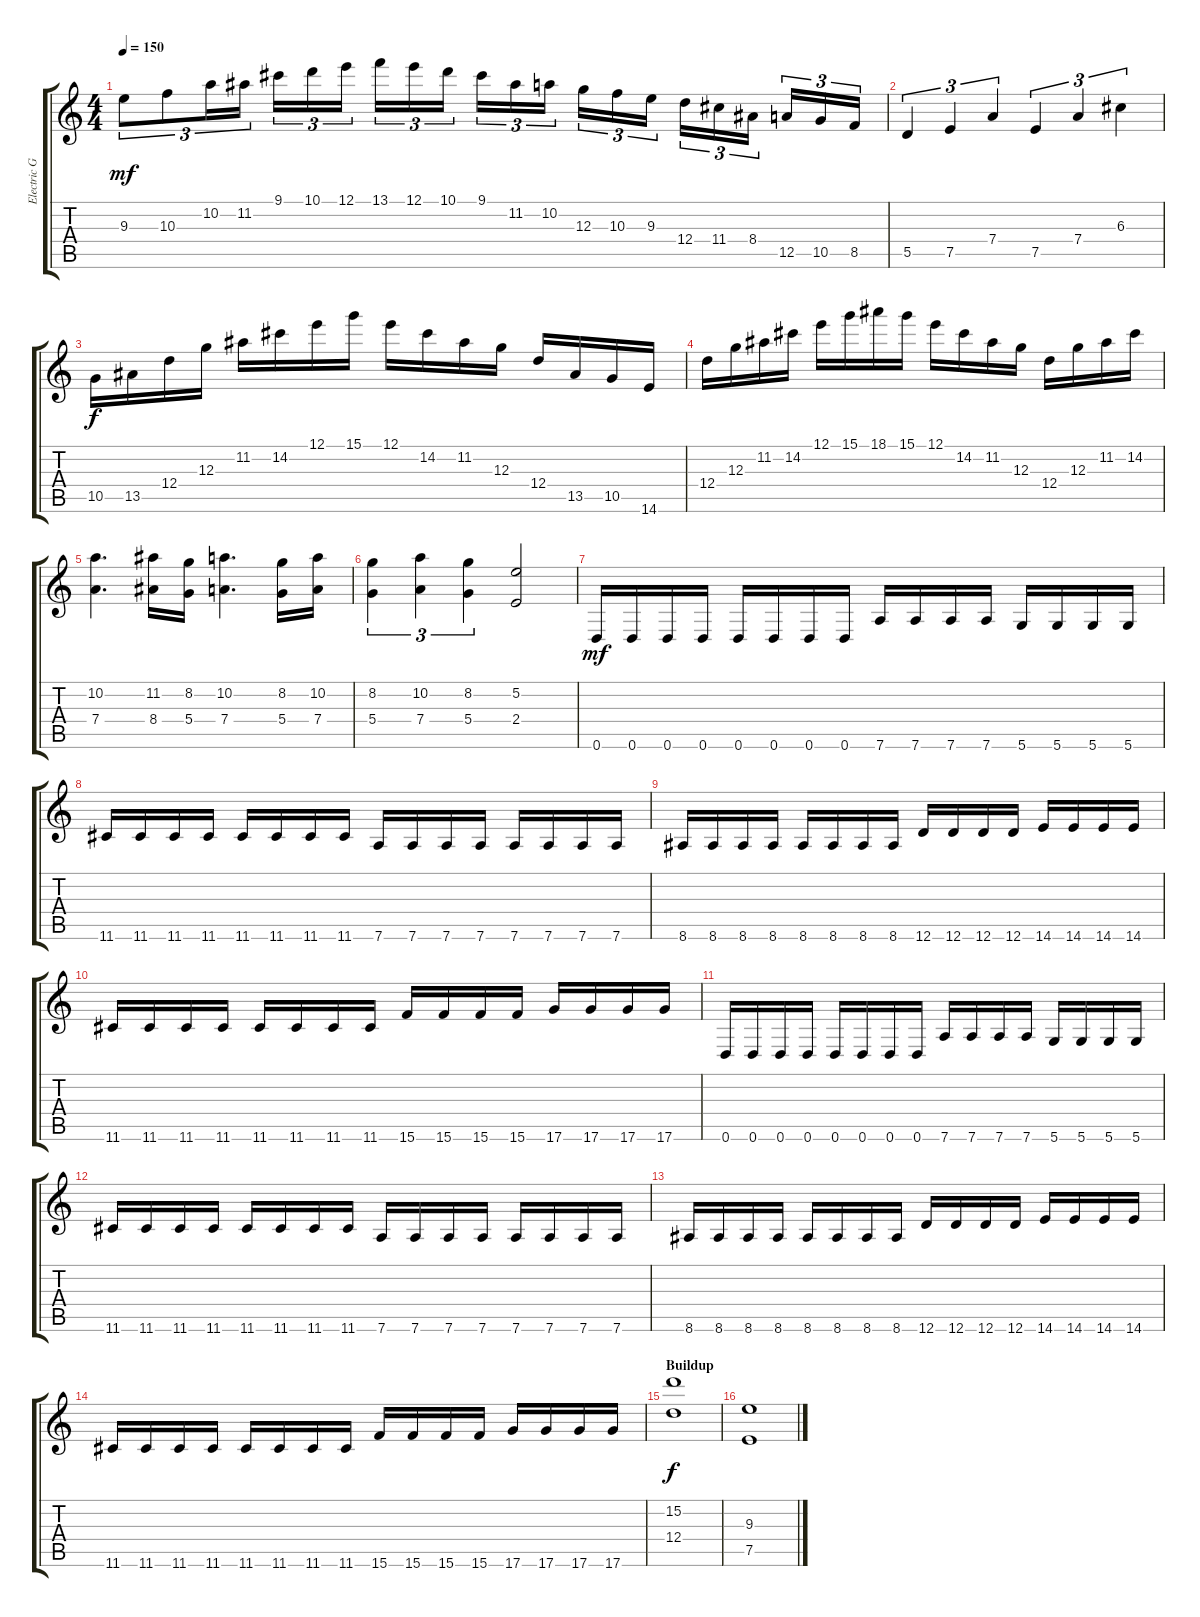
\track ("Electric Guitar" "Electric G") {instrument distortionguitar}
\staff {score tabs}
\tuning (E4 B3 G3 D3 A2 D2) {hide}
\ts (4 4)
\tempo 150
\clef g2
\ks c
9.3.8{tu (3 2) dy mf} 10.3.8{tu (3 2)} 10.2.16{tu (3 2)} 11.2.16{tu (3 2)} 9.1.16{tu (3 2)} 10.1.16{tu (3 2)} 12.1.16{tu (3 2)} 13.1.16{tu (3 2)} 12.1.16{tu (3 2)} 10.1.16{tu (3 2)} 9.1.16{tu (3 2)} 11.2.16{tu (3 2)} 10.2.16{tu (3 2)} 12.3.16{tu (3 2)} 10.3.16{tu (3 2)} 9.3.16{tu (3 2)} 12.4.16{tu (3 2)} 11.4.16{tu (3 2)} 8.4.16{tu (3 2)} 12.5.16{tu (3 2)} 10.5.16{tu (3 2)} 8.5.16{tu (3 2)} |
5.5.4{tu (3 2)} 7.5.4{tu (3 2)} 7.4.4{tu (3 2)} 7.5.4{tu (3 2)} 7.4.4{tu (3 2)} 6.3.4{tu (3 2)} |
10.5.16{dy f} 13.5.16 12.4.16 12.3.16 11.2.16 14.2.16 12.1.16 15.1.16 12.1.16 14.2.16 11.2.16 12.3.16 12.4.16 13.5.16 10.5.16 14.6.16 |
12.4.16 12.3.16 11.2.16 14.2.16 12.1.16 15.1.16 18.1.16 15.1.16 12.1.16 14.2.16 11.2.16 12.3.16 12.4.16 12.3.16 11.2.16 14.2.16 |
(10.2 7.4).4{d} (11.2 8.4).16 (8.2 5.4).16 (10.2 7.4).4{d} (8.2 5.4).16 (10.2 7.4).16 |
(8.2 5.4).4{tu (3 2)} (10.2 7.4).4{tu (3 2)} (8.2 5.4).4{tu (3 2)} (5.2 2.4).2 |
0.6.16{dy mf} 0.6.16 0.6.16 0.6.16 0.6.16 0.6.16 0.6.16 0.6.16 7.6.16 7.6.16 7.6.16 7.6.16 5.6.16 5.6.16 5.6.16 5.6.16 |
11.6.16 11.6.16 11.6.16 11.6.16 11.6.16 11.6.16 11.6.16 11.6.16 7.6.16 7.6.16 7.6.16 7.6.16 7.6.16 7.6.16 7.6.16 7.6.16 |
8.6.16 8.6.16 8.6.16 8.6.16 8.6.16 8.6.16 8.6.16 8.6.16 12.6.16 12.6.16 12.6.16 12.6.16 14.6.16 14.6.16 14.6.16 14.6.16 |
11.6.16 11.6.16 11.6.16 11.6.16 11.6.16 11.6.16 11.6.16 11.6.16 15.6.16 15.6.16 15.6.16 15.6.16 17.6.16 17.6.16 17.6.16 17.6.16 |
0.6.16 0.6.16 0.6.16 0.6.16 0.6.16 0.6.16 0.6.16 0.6.16 7.6.16 7.6.16 7.6.16 7.6.16 5.6.16 5.6.16 5.6.16 5.6.16 |
11.6.16 11.6.16 11.6.16 11.6.16 11.6.16 11.6.16 11.6.16 11.6.16 7.6.16 7.6.16 7.6.16 7.6.16 7.6.16 7.6.16 7.6.16 7.6.16 |
8.6.16 8.6.16 8.6.16 8.6.16 8.6.16 8.6.16 8.6.16 8.6.16 12.6.16 12.6.16 12.6.16 12.6.16 14.6.16 14.6.16 14.6.16 14.6.16 |
11.6.16 11.6.16 11.6.16 11.6.16 11.6.16 11.6.16 11.6.16 11.6.16 15.6.16 15.6.16 15.6.16 15.6.16 17.6.16 17.6.16 17.6.16 17.6.16 |
\section ("" "Buildup")
(15.2 12.4).1{dy f} |
(9.3 7.5).1
